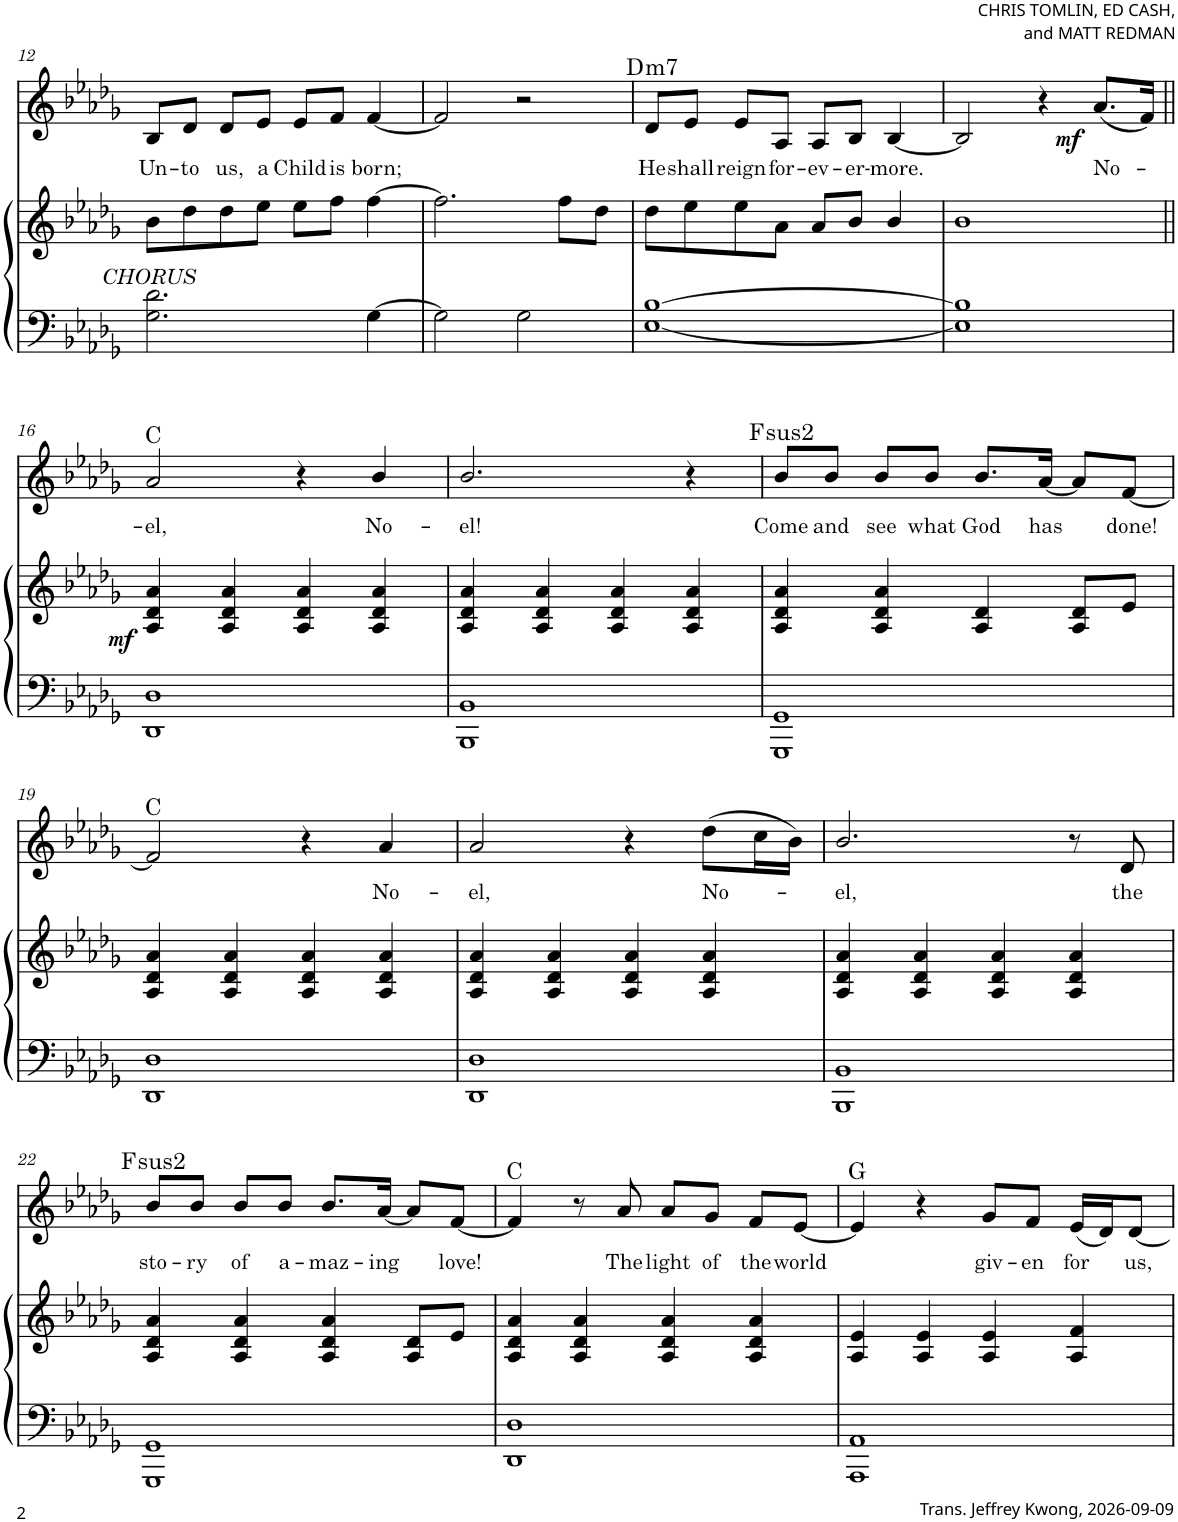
**kern	**kern	**dynam	**kern	**text	**dynam	**harte
*part2	*part2	*part2	*part1	*part1	*part1	*part1
*staff3	*staff2	*staff2/3	*staff1	*staff1	*staff1	*
!!LO:PB:g=z
*clefF4	*clefG2	*	*clefG2	*	*	*
*k[b-e-a-d-g-]	*k[b-e-a-d-g-]	*	*k[b-e-a-d-g-]	*	*	*
*M4/4	*M4/4	*	*M4/4	*	*	*
=12	=12	=12	=12	=12	=12	=12
!LO:TX:a:i:t=CHORUS	!	!	!	!	!	!
!	!	!	!	!LO:LY:b	!	!
2.G-\ 2.d-\	8b-\L	.	8B-/L	Un-	.	.
!	!	!	!	!LO:LY:b	!	!
.	8dd-\	.	8d-/J	-to	.	.
!	!	!	!	!LO:LY:b	!	!
.	8dd-\	.	8d-/L	us,	.	.
!	!	!	!	!LO:LY:b	!	!
.	8ee-\J	.	8e-/J	a	.	.
!	!	!	!	!LO:LY:b	!	!
.	8ee-\L	.	8e-/L	Child	.	.
!	!	!	!	!LO:LY:b	!	!
.	8ff\J	.	8f/J	is	.	.
!	!	!	!	!LO:LY:b	!	!
[4G-\	[4ff\	.	[4f/	born;	.	.
=13	=13	=13	=13	=13	=13	=13
2G-\]	2.ff\]	.	2f/]	.	.	.
2G-\	.	.	2r	.	.	.
.	8ff\L	.	.	.	.	.
.	8dd-\J	.	.	.	.	.
=14	=14	=14	=14	=14	=14	=14
!	!	!	!	!LO:LY:b	!	!LO:H:kt=m7
[1E- [1B-	8dd-\L	.	8d-/L	He	.	D:min7
!	!	!	!	!LO:LY:b	!	!
.	8ee-\	.	8e-/J	shall	.	.
!	!	!	!	!LO:LY:b	!	!
.	8ee-\	.	8e-/L	reign	.	.
!	!	!	!	!LO:LY:b	!	!
.	8a-\J	.	8A-/J	for-	.	.
!	!	!	!	!LO:LY:b	!	!
.	8a-/L	.	8A-/L	-ev-	.	.
!	!	!	!	!LO:LY:b	!	!
.	8b-/J	.	8B-/J	-er-	.	.
!	!	!	!	!LO:LY:b	!	!
.	4b-/	.	[4B-/	-more.	.	.
=15	=15	=15	=15	=15	=15	=15
1E-] 1B-]	1b-	.	2B-/]	.	.	.
.	.	.	4r	.	.	.
!	!	!	!	!LO:LY:b	!LO:DY:b	!
.	.	.	(8.a-/L	No-	mf	.
.	.	.	16f/Jk)	.	.	.
!!LO:LB:g=z
=16||	=16||	=16||	=16||	=16||	=16||	=16||
!	!	!LO:DY:b	!	!LO:LY:b	!	!
1DD- 1D-	4A-/ 4d-/ 4a-/	mf	2a-/	-el,	.	C:maj
.	4A-/ 4d-/ 4a-/	.	.	.	.	.
.	4A-/ 4d-/ 4a-/	.	4r	.	.	.
!	!	!	!	!LO:LY:b	!	!
.	4A-/ 4d-/ 4a-/	.	4b-/	No-	.	.
=17	=17	=17	=17	=17	=17	=17
!	!	!	!	!LO:LY:b	!	!
1BBB- 1BB-	4A-/ 4d-/ 4a-/	.	2.b-/	-el!	.	.
.	4A-/ 4d-/ 4a-/	.	.	.	.	.
.	4A-/ 4d-/ 4a-/	.	.	.	.	.
.	4A-/ 4d-/ 4a-/	.	4r	.	.	.
=18	=18	=18	=18	=18	=18	=18
!	!	!	!	!LO:LY:b	!	!LO:H:kt=2
1GGG- 1GG-	4A-/ 4d-/ 4a-/	.	8b-/L	Come	.	F:(1,2,5)
!	!	!	!	!LO:LY:b	!	!
.	.	.	8b-/J	and	.	.
!	!	!	!	!LO:LY:b	!	!
.	4A-/ 4d-/ 4a-/	.	8b-/L	see	.	.
!	!	!	!	!LO:LY:b	!	!
.	.	.	8b-/J	what	.	.
!	!	!	!	!LO:LY:b	!	!
.	4A-/ 4d-/	.	8.b-/L	God	.	.
!	!	!	!	!LO:LY:b	!	!
.	.	.	[16a-/Jk	has	.	.
.	8A-/ 8d-/L	.	8a-/L]	.	.	.
!	!	!	!	!LO:LY:b	!	!
.	8e-/J	.	[8f/J	done!	.	.
!!LO:LB:g=z
=19	=19	=19	=19	=19	=19	=19
1DD- 1D-	4A-/ 4d-/ 4a-/	.	2f/]	.	.	C:maj
.	4A-/ 4d-/ 4a-/	.	.	.	.	.
.	4A-/ 4d-/ 4a-/	.	4r	.	.	.
!	!	!	!	!LO:LY:b	!	!
.	4A-/ 4d-/ 4a-/	.	4a-/	No-	.	.
=20	=20	=20	=20	=20	=20	=20
!	!	!	!	!LO:LY:b	!	!
1DD- 1D-	4A-/ 4d-/ 4a-/	.	2a-/	-el,	.	.
.	4A-/ 4d-/ 4a-/	.	.	.	.	.
.	4A-/ 4d-/ 4a-/	.	4r	.	.	.
!	!	!	!	!LO:LY:b	!	!
.	4A-/ 4d-/ 4a-/	.	(8dd-\L	No-	.	.
.	.	.	16cc\L	.	.	.
.	.	.	16b-\JJ)	.	.	.
=21	=21	=21	=21	=21	=21	=21
!	!	!	!	!LO:LY:b	!	!
1BBB- 1BB-	4A-/ 4d-/ 4a-/	.	2.b-/	-el,	.	.
.	4A-/ 4d-/ 4a-/	.	.	.	.	.
.	4A-/ 4d-/ 4a-/	.	.	.	.	.
.	4A-/ 4d-/ 4a-/	.	8r	.	.	.
!	!	!	!	!LO:LY:b	!	!
.	.	.	8d-/	the	.	.
!!LO:LB:g=z
=22	=22	=22	=22	=22	=22	=22
!	!	!	!	!LO:LY:b	!	!LO:H:kt=2
1GGG- 1GG-	4A-/ 4d-/ 4a-/	.	8b-/L	sto-	.	F:(1,2,5)
!	!	!	!	!LO:LY:b	!	!
.	.	.	8b-/J	-ry	.	.
!	!	!	!	!LO:LY:b	!	!
.	4A-/ 4d-/ 4a-/	.	8b-/L	of	.	.
!	!	!	!	!LO:LY:b	!	!
.	.	.	8b-/J	a-	.	.
!	!	!	!	!LO:LY:b	!	!
.	4A-/ 4d-/ 4a-/	.	8.b-/L	-maz-	.	.
!	!	!	!	!LO:LY:b	!	!
.	.	.	[16a-/Jk	-ing	.	.
.	8A-/ 8d-/L	.	8a-/L]	.	.	.
!	!	!	!	!LO:LY:b	!	!
.	8e-/J	.	[8f/J	love!	.	.
=23	=23	=23	=23	=23	=23	=23
1DD- 1D-	4A-/ 4d-/ 4a-/	.	4f/]	.	.	C:maj
.	4A-/ 4d-/ 4a-/	.	8r	.	.	.
!	!	!	!	!LO:LY:b	!	!
.	.	.	8a-/	The	.	.
!	!	!	!	!LO:LY:b	!	!
.	4A-/ 4d-/ 4a-/	.	8a-/L	light	.	.
!	!	!	!	!LO:LY:b	!	!
.	.	.	8g-/J	of	.	.
!	!	!	!	!LO:LY:b	!	!
.	4A-/ 4d-/ 4a-/	.	8f/L	the	.	.
!	!	!	!	!LO:LY:b	!	!
.	.	.	[8e-/J	world	.	.
=24	=24	=24	=24	=24	=24	=24
1AAA- 1AA-	4A-/ 4e-/	.	4e-/]	.	.	G:maj
.	4A-/ 4e-/	.	4r	.	.	.
!	!	!	!	!LO:LY:b	!	!
.	4A-/ 4e-/	.	8g-/L	giv-	.	.
!	!	!	!	!LO:LY:b	!	!
.	.	.	8f/J	-en	.	.
!	!	!	!	!LO:LY:b	!	!
.	4A-/ 4f/	.	(16e-/LL	for	.	.
.	.	.	16d-/J)	.	.	.
!	!	!	!	!LO:LY:b	!	!
.	.	.	[8d-/J	us,	.	.
=	=	=	=	=	=	=
*-	*-	*-	*-	*-	*-	*-
